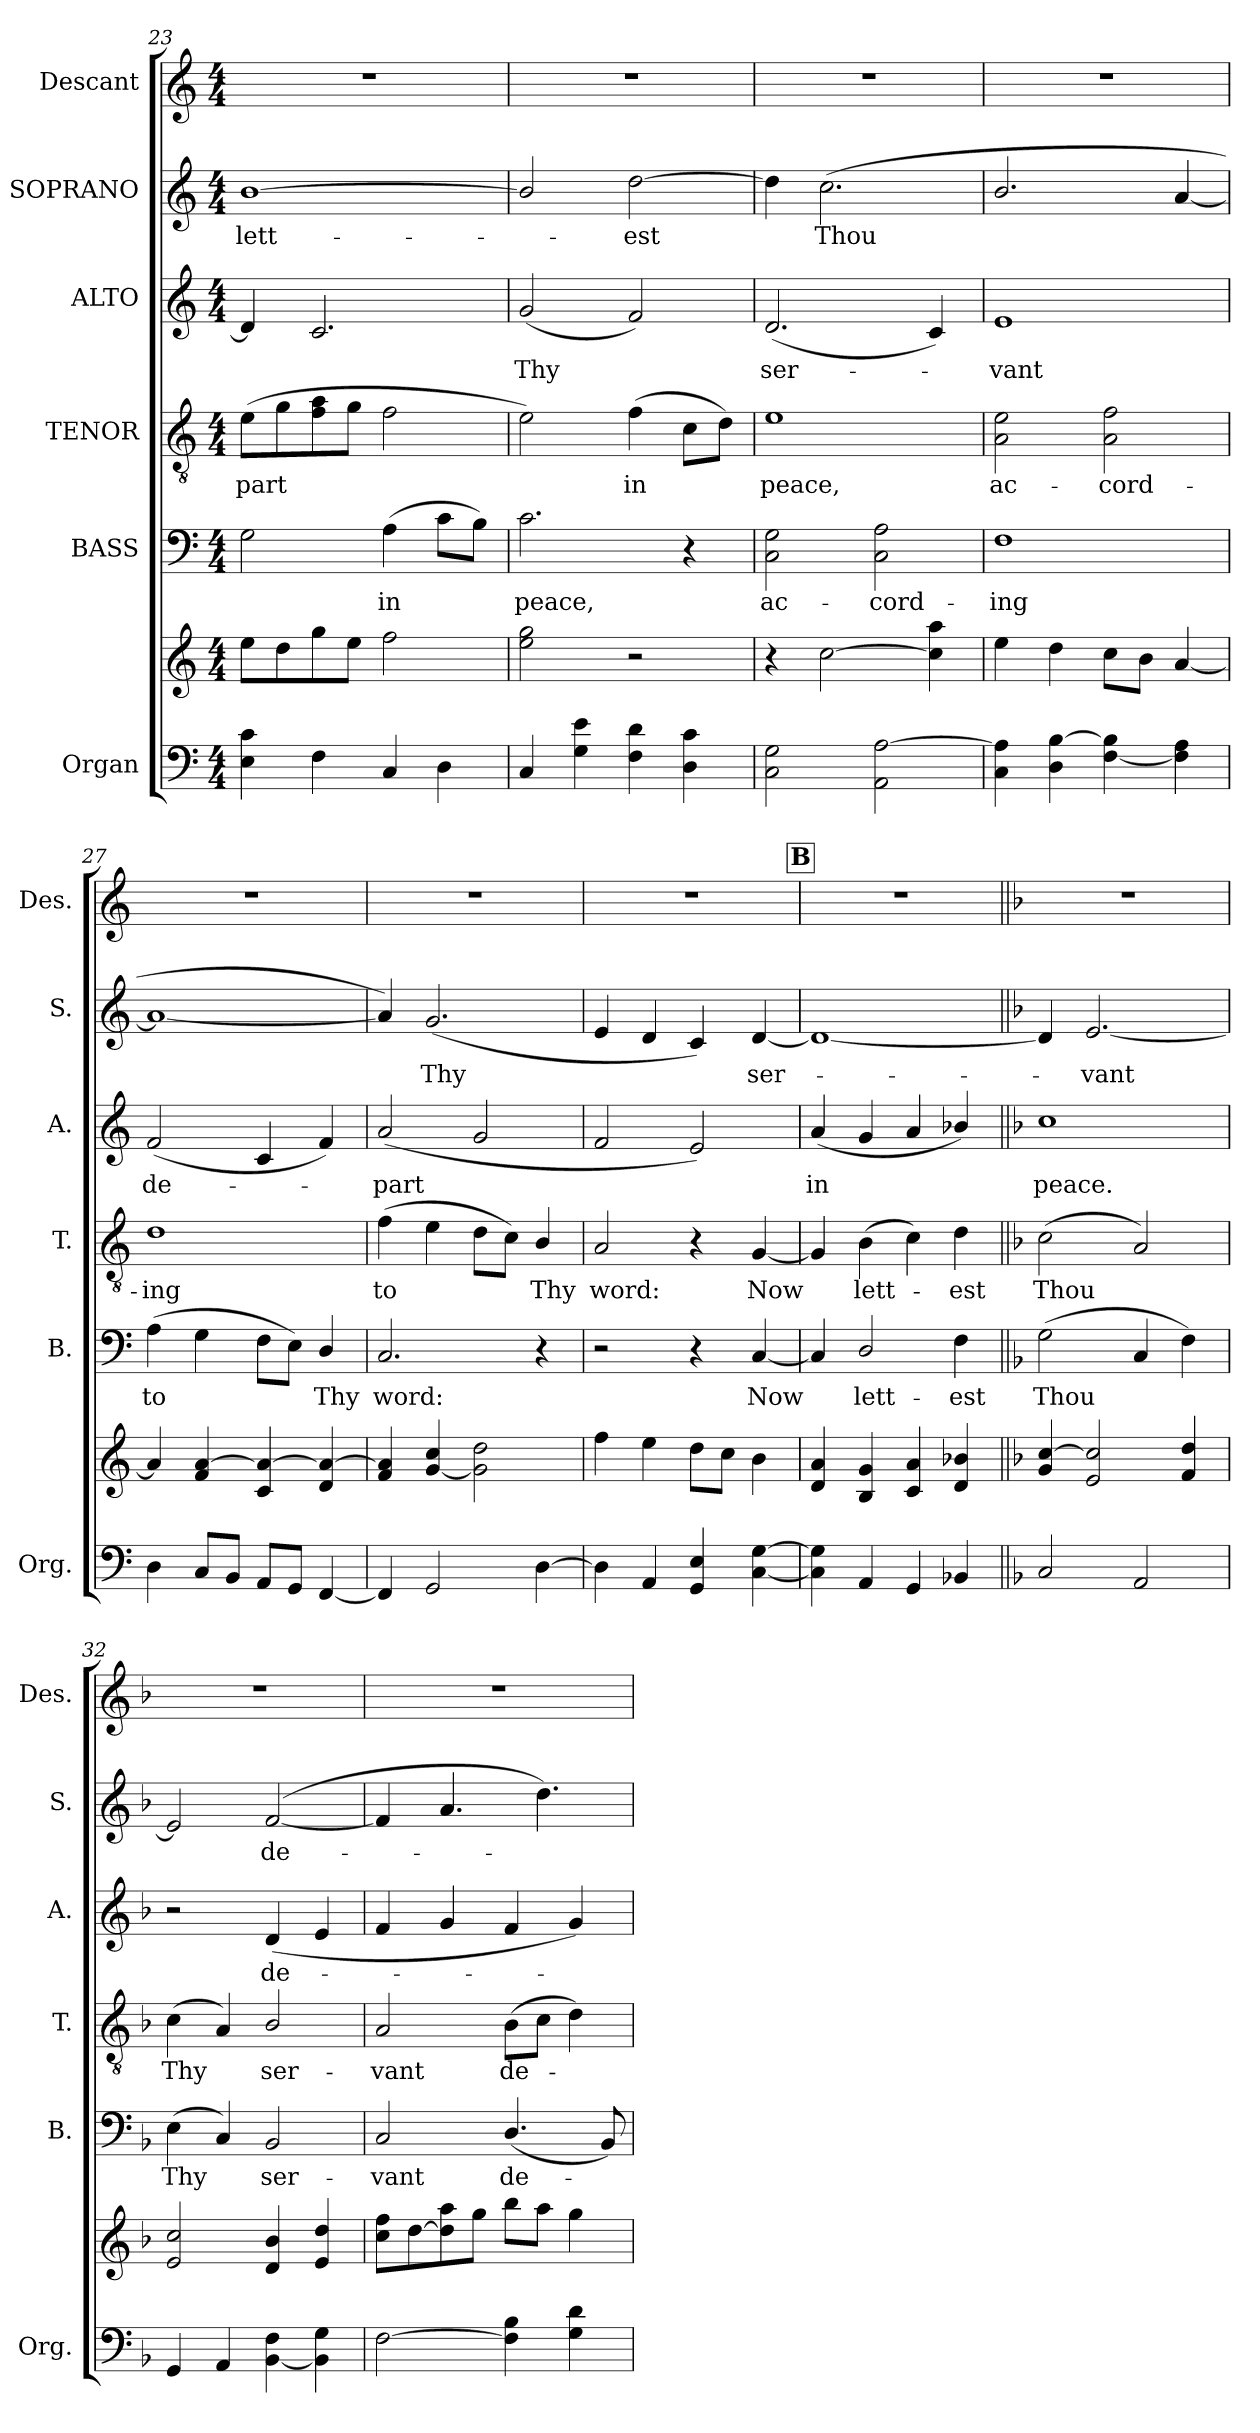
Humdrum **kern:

**kern	**kern	**kern	**text	**kern	**text	**kern	**text	**kern	**text	**kern
*part6	*part6	*part5	*part5	*part4	*part4	*part3	*part3	*part2	*part2	*part1
*staff7	*staff6	*staff5	*staff5	*staff4	*staff4	*staff3	*staff3	*staff2	*staff2	*staff1
*I"Organ	*	*I"BASS	*	*I"TENOR	*	*I"ALTO	*	*I"SOPRANO	*	*I"Descant
*I'Org.	*	*I'B.	*	*I'T.	*	*I'A.	*	*I'S.	*	*I'Des.
*clefF4	*clefG2	*clefF4	*	*clefGv2	*	*clefG2	*	*clefG2	*	*clefG2
*	*	*	*	*ITrd7c12	*	*	*	*	*	*
*k[]	*k[]	*k[]	*	*k[]	*	*k[]	*	*k[]	*	*k[]
*C:	*C:	*C:	*	*C:	*	*C:	*	*C:	*	*C:
*M4/4	*M4/4	*M4/4	*	*M4/4	*	*M4/4	*	*M4/4	*	*M4/4
=23	=23	=23	=23	=23	=23	=23	=23	=23	=23	=23
!	!	!	!	!	!LO:LY:b	!	!	!	!LO:LY:b	!
4E\ 4c\	8ee\L	2G\	.	(>8E\L	-part	4d/]	.	[<1b	lett-	1r
.	8dd\	.	.	8G\	.	.	.	.	.	.
4F\	8gg\	.	.	8F\ 8A\	.	2.c/	.	.	.	.
.	8ee\J	.	.	8G\J	.	.	.	.	.	.
!	!	!	!LO:LY:b	!	!	!	!	!	!	!
4C/	2ff\	(>4A\	in	2F\	.	.	.	.	.	.
4D\	.	8c\L	.	.	.	.	.	.	.	.
.	.	8B\J)	.	.	.	.	.	.	.	.
=24	=24	=24	=24	=24	=24	=24	=24	=24	=24	=24
!	!	!	!LO:LY:b	!	!	!	!LO:LY:b	!	!	!
4C/	2ee\ 2gg\	2.c\	peace,	2E\)	.	(<2g/	Thy	2b/]	.	1r
4G\ 4e\	.	.	.	.	.	.	.	.	.	.
!	!	!	!	!	!LO:LY:b	!	!	!	!LO:LY:b	!
4F\ 4d\	2r	.	.	(>4F\	in	2f/)	.	[>2dd\	-est	.
4D\ 4c\	.	4r	.	8C\L	.	.	.	.	.	.
.	.	.	.	8D\J)	.	.	.	.	.	.
=25	=25	=25	=25	=25	=25	=25	=25	=25	=25	=25
!	!	!	!LO:LY:b	!	!LO:LY:b	!	!LO:LY:b	!	!	!
2C\ 2G\	4r	2C\ 2G\	ac-	1E	peace,	(<2.d/	ser-	4dd\]	.	1r
!	!	!	!	!	!	!	!	!	!LO:LY:b	!
.	[>2cc\	.	.	.	.	.	.	(>2.cc\	Thou	.
!	!	!	!LO:LY:b	!	!	!	!	!	!	!
2AA\ [>2A\	.	2C\ 2A\	-cord-	.	.	.	.	.	.	.
.	4cc\] 4aa\	.	.	.	.	4c/)	.	.	.	.
=26	=26	=26	=26	=26	=26	=26	=26	=26	=26	=26
!	!	!	!LO:LY:b	!	!LO:LY:b	!	!LO:LY:b	!	!	!
4C\ 4A\]	4ee\	1F	-ing	2AA\ 2E\	ac-	1e	-vant	2.b/	.	1r
4D\ [>4B\	4dd\	.	.	.	.	.	.	.	.	.
!	!	!	!	!	!LO:LY:b	!	!	!	!	!
[<4F\ 4B\]	8cc\L	.	.	2AA\ 2F\	-cord-	.	.	.	.	.
.	8b\J	.	.	.	.	.	.	.	.	.
4F\] 4A\	[<4a/	.	.	.	.	.	.	[<4a/	.	.
!!LO:LB:g=z
=27	=27	=27	=27	=27	=27	=27	=27	=27	=27	=27
!	!	!	!LO:LY:b	!	!LO:LY:b	!	!LO:LY:b	!	!	!
4D\	4a/]	(>4A\	to	1D	-ing	(<2f/	de-	1a_	.	1r
8C/L	4f/ [>4a/	4G\	.	.	.	.	.	.	.	.
8BB/J	.	.	.	.	.	.	.	.	.	.
8AA/L	4c/ 4a/_	8F\L	.	.	.	4c/	.	.	.	.
8GG/J	.	8E\J)	.	.	.	.	.	.	.	.
!	!	!	!LO:LY:b	!	!	!	!	!	!	!
[<4FF/	4d/ 4a/_	4D/	Thy	.	.	4f/)	.	.	.	.
=28	=28	=28	=28	=28	=28	=28	=28	=28	=28	=28
!	!	!	!LO:LY:b	!	!LO:LY:b	!	!LO:LY:b	!	!	!
4FF/]	4f/ 4a/]	2.C/	word:	(>4F\	to	(<2a/	-part	4a/])	.	1r
!	!	!	!	!	!	!	!	!	!LO:LY:b	!
2GG/	[<4g/ 4cc/	.	.	4E\	.	.	.	(<2.g/	Thy	.
.	2g\] 2dd\	.	.	8D\L	.	2g/	.	.	.	.
.	.	.	.	8C\J)	.	.	.	.	.	.
!	!	!	!	!	!LO:LY:b	!	!	!	!	!
[>4D\	.	4r	.	4BB/	Thy	.	.	.	.	.
=29	=29	=29	=29	=29	=29	=29	=29	=29	=29	=29
!	!	!	!	!	!LO:LY:b	!	!	!	!	!
4D\]	4ff\	2r	.	2AA/	word:	2f/	.	4e/	.	1r
4AA/	4ee\	.	.	.	.	.	.	4d/	.	.
4GG/ 4E/	8dd\L	4r	.	4r	.	2e/)	.	4c/)	.	.
.	8cc\J	.	.	.	.	.	.	.	.	.
!	!	!	!LO:LY:b	!	!LO:LY:b	!	!	!	!LO:LY:b	!
[<4C\ [>4G\	4b\	[<4C/	Now	[<4GG/	Now	.	.	[<4d/	ser-	.
!!LO:REH:place=s1:a:B:fs=17:t=B
=30	=30	=30	=30	=30	=30	=30	=30	=30	=30	=30
!	!	!	!	!	!	!	!LO:LY:b	!	!	!
4C\] 4G\]	4d/ 4a/	4C/]	.	4GG/]	.	(<4a/	in	1d_	.	1r
!	!	!	!LO:LY:b	!	!LO:LY:b	!	!	!	!	!
4AA/	4B/ 4g/	2D/	lett-	(>4BB\	lett-	4g/	.	.	.	.
4GG/	4c/ 4a/	.	.	4C\)	.	4a/	.	.	.	.
!	!	!	!LO:LY:b	!	!LO:LY:b	!	!	!	!	!
4BB-X/	4d/ 4b-X/	4F\	-est	4D\	-est	4b-X/)	.	.	.	.
=31||	=31||	=31||	=31||	=31||	=31||	=31||	=31||	=31||	=31||	=31||
*k[b-]	*k[b-]	*k[b-]	*	*k[b-]	*	*k[b-]	*	*k[b-]	*	*k[b-]
*F:	*F:	*F:	*	*F:	*	*F:	*	*F:	*	*F:
!	!	!	!LO:LY:b	!	!LO:LY:b	!	!LO:LY:b	!	!	!
2C/	4g/ [>4cc/	(>2G\	Thou	(>2C\	Thou	1cc	peace.	4d/]	.	1r
!	!	!	!	!	!	!	!	!	!LO:LY:b	!
.	2e/ 2cc/]	.	.	.	.	.	.	[<2.e/	-vant	.
2AA/	.	4C/	.	2AA/)	.	.	.	.	.	.
.	4f/ 4dd/	4F\)	.	.	.	.	.	.	.	.
=32	=32	=32	=32	=32	=32	=32	=32	=32	=32	=32
!	!	!	!LO:LY:b	!	!LO:LY:b	!	!	!	!	!
4GG/	2e/ 2cc/	(>4E\	Thy	(>4C\	Thy	2r	.	2e/]	.	1r
4AA/	.	4C/)	.	4AA/)	.	.	.	.	.	.
!	!	!	!LO:LY:b	!	!LO:LY:b	!	!LO:LY:b	!	!LO:LY:b	!
[<4BB-\ 4F\	4d/ 4b-/	2BB-/	ser-	2BB-/	ser-	(<4d/	de-	(<[<2f/	de-	.
4BB-\] 4G\	4e/ 4dd/	.	.	.	.	4e/	.	.	.	.
!!LO:PB:g=z
=33	=33	=33	=33	=33	=33	=33	=33	=33	=33	=33
!	!	!	!LO:LY:b	!	!LO:LY:b	!	!	!	!	!
[>2F\	8cc\ 8ff\L	2C/	-vant	2AA/	-vant	4f/	.	4f/]	.	1r
.	[>8dd\	.	.	.	.	.	.	.	.	.
.	8dd\] 8aa\	.	.	.	.	4g/	.	4.a/	.	.
.	8gg\J	.	.	.	.	.	.	.	.	.
!	!	!	!LO:LY:b	!	!LO:LY:b	!	!	!	!	!
4F\] 4B-\	8bb-\L	(<4.D/	de-	(>8BB-\L	de-	4f/	.	.	.	.
.	8aa\J	.	.	8C\J	.	.	.	4.dd\)	.	.
4G\ 4d\	4gg\	.	.	4D\)	.	4g/)	.	.	.	.
.	.	8BB-/)	.	.	.	.	.	.	.	.
=	=	=	=	=	=	=	=	=	=	=
*-	*-	*-	*-	*-	*-	*-	*-	*-	*-	*-
